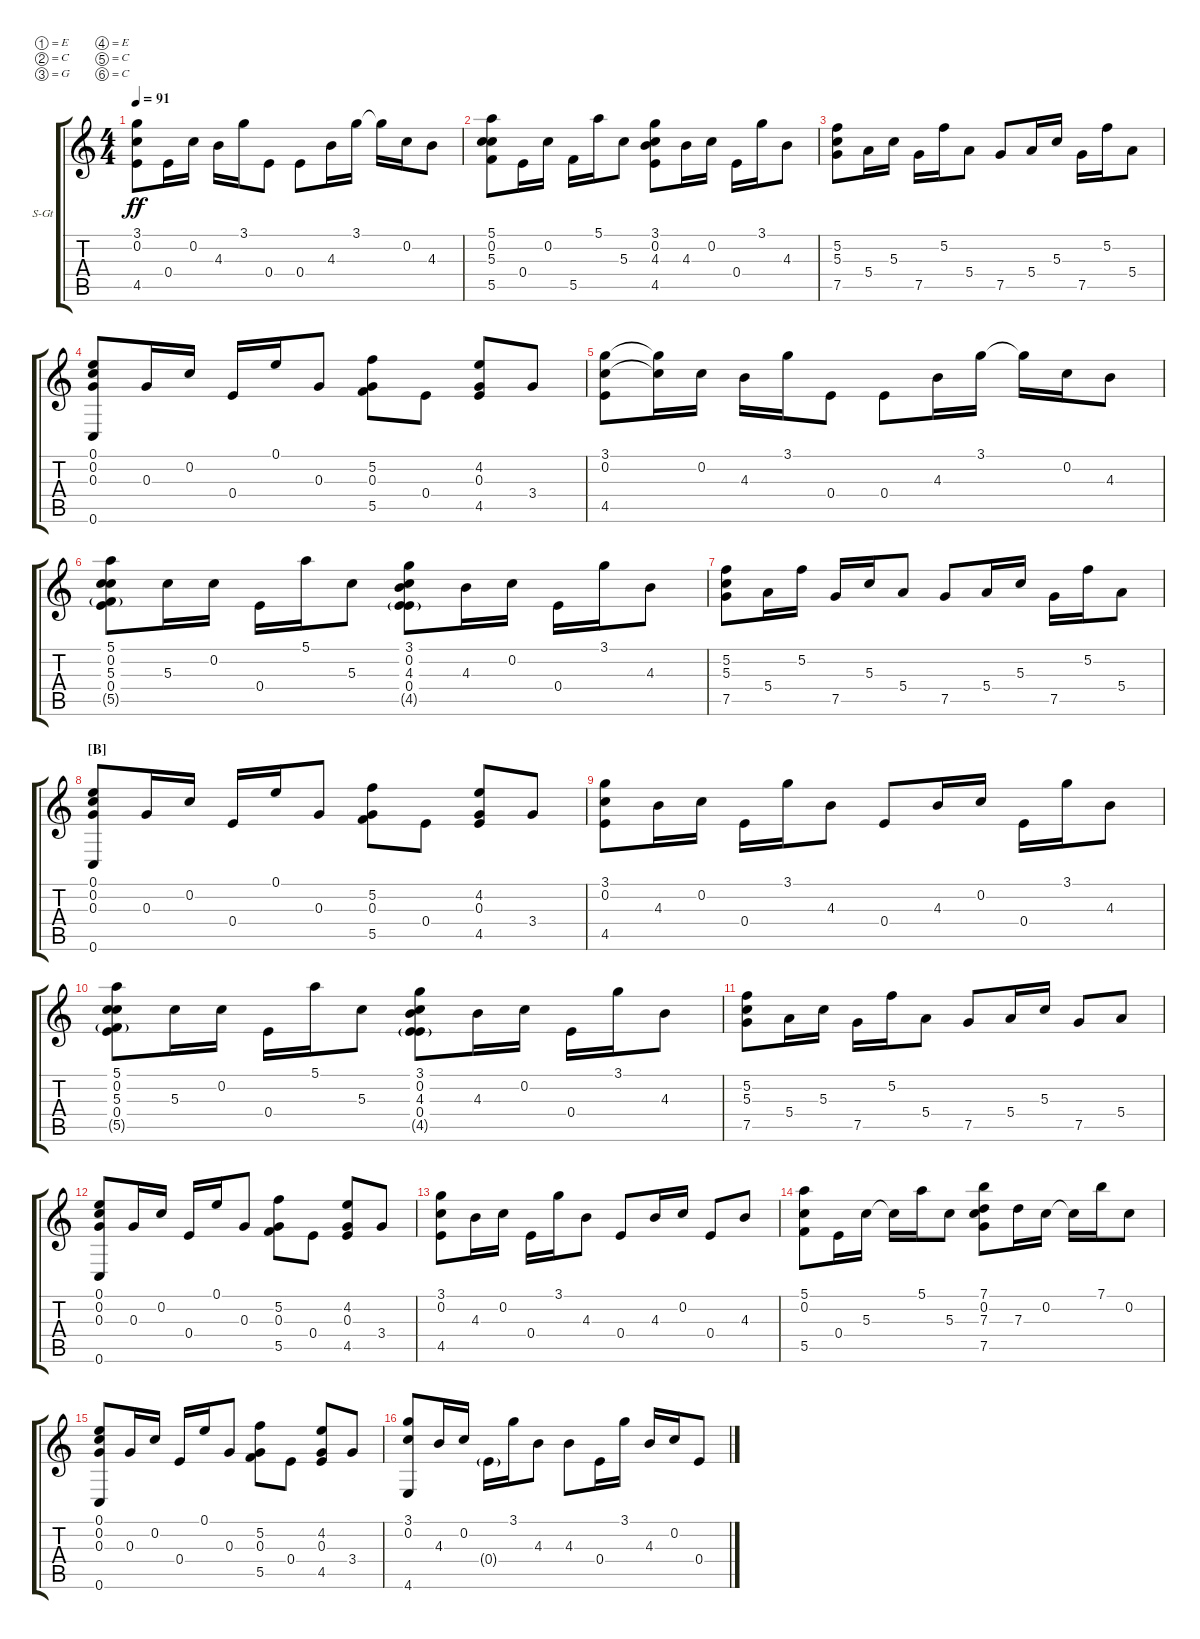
\defaultSystemsLayout 4
\bracketExtendMode groupsimilarinstruments
\firstSystemTrackNameOrientation horizontal
\otherSystemsTrackNameOrientation horizontal
\track ("Steel Guitar" "S-Gt") {instrument acousticguitarsteel}
\staff {score tabs}
\tuning (E4 C4 G3 E3 C3 C2)
\ts (4 4)
\tempo 91
\clef g2
\scale
1.11728
\ks c
(3.1 0.2 4.5).8{dy ff} 0.4.16 0.2.16 4.3.16 3.1.16 0.4.8 0.4.8 4.3.16 3.1.16 3.1{t}.16 0.2.16 4.3.8 |
\scale
0.960908 (5.1 0.2 5.3 5.5).8 0.4.16 0.2.16 5.5.16 5.1.16 5.3.8 (3.1 0.2 4.5 4.3).8 4.3.16 0.2.16 0.4.16 3.1.16 4.3.8 |
\scale
0.960908 (5.3 5.2 7.5).8 5.4.16 5.3.16 7.5.16 5.2.16 5.4.8 7.5.8 5.4.16 5.3.16 7.5.16 5.2.16 5.4.8 |
\scale
0.960908 (0.1 0.2 0.6 0.3).8 0.3.16 0.2.16 0.4.16 0.1.16 0.3.8 (5.2 5.5 0.3).8 0.4.8 (4.2 4.5 0.3).8 3.4.8 |
\scale
1.11728 (3.1 0.2 4.5).8 (0.2{t} 3.1{t}).16 0.2.16 4.3.16 3.1.16 0.4.8 0.4.8 4.3.16 3.1.16 3.1{t}.16 0.2.16 4.3.8 |
\scale
0.960908 (5.1 0.2 0.4 5.3 5.5{g}).8 5.3.16 0.2.16 0.4.16 5.1.16 5.3.8 (3.1 0.2 4.5{g} 4.3 0.4).8 4.3.16 0.2.16 0.4.16 3.1.16 4.3.8 |
\scale
0.960908 (5.3 5.2 7.5).8 5.4.16 5.2.16 7.5.16 5.3.16 5.4.8 7.5.8 5.4.16 5.3.16 7.5.16 5.2.16 5.4.8 |
\section ("B" "")
\scale
0.960908 (0.1 0.2 0.6 0.3).8 0.3.16 0.2.16 0.4.16 0.1.16 0.3.8 (5.2 5.5 0.3).8 0.4.8 (4.2 4.5 0.3).8 3.4.8 |
\scale
1.11728 (3.1 0.2 4.5).8 4.3.16 0.2.16 0.4.16 3.1.16 4.3.8 0.4.8 4.3.16 0.2.16 0.4.16 3.1.16 4.3.8 |
\scale
0.960908 (5.1 0.2 0.4 5.3 5.5{g}).8 5.3.16 0.2.16 0.4.16 5.1.16 5.3.8 (3.1 0.2 4.5{g} 4.3 0.4).8 4.3.16 0.2.16 0.4.16 3.1.16 4.3.8 |
\scale
0.960908 (5.3 5.2 7.5).8 5.4.16 5.3.16 7.5.16 5.2.16 5.4.8 7.5.8 5.4.16 5.3.16 7.5.8 5.4.8 |
\scale
0.960908 (0.1 0.2 0.6 0.3).8 0.3.16 0.2.16 0.4.16 0.1.16 0.3.8 (5.2 5.5 0.3).8 0.4.8 (4.2 4.5 0.3).8 3.4.8 |
\scale
1.11728 (3.1 0.2 4.5).8 4.3.16 0.2.16 0.4.16 3.1.16 4.3.8 0.4.8 4.3.16 0.2.16 0.4.8 4.3.8 |
\scale
0.960908 (5.1 0.2 5.5).8 0.4.16 5.3.16 5.3{t}.16 5.1.16 5.3.8 (7.1 0.2 7.5 7.3).8 7.3.16 0.2.16 0.2{t}.16 7.1.16 0.2.8 |
\scale
0.960908 (0.1 0.2 0.6 0.3).8 0.3.16 0.2.16 0.4.16 0.1.16 0.3.8 (5.2 5.5 0.3).8 0.4.8 (4.2 4.5 0.3).8 3.4.8 |
\scale
0.960908 (3.1 0.2 4.6).8 4.3.16 0.2.16 0.4{g}.16 3.1.16 4.3.8 4.3.8 0.4.16 3.1.16 4.3.16 0.2.16 0.4.8
